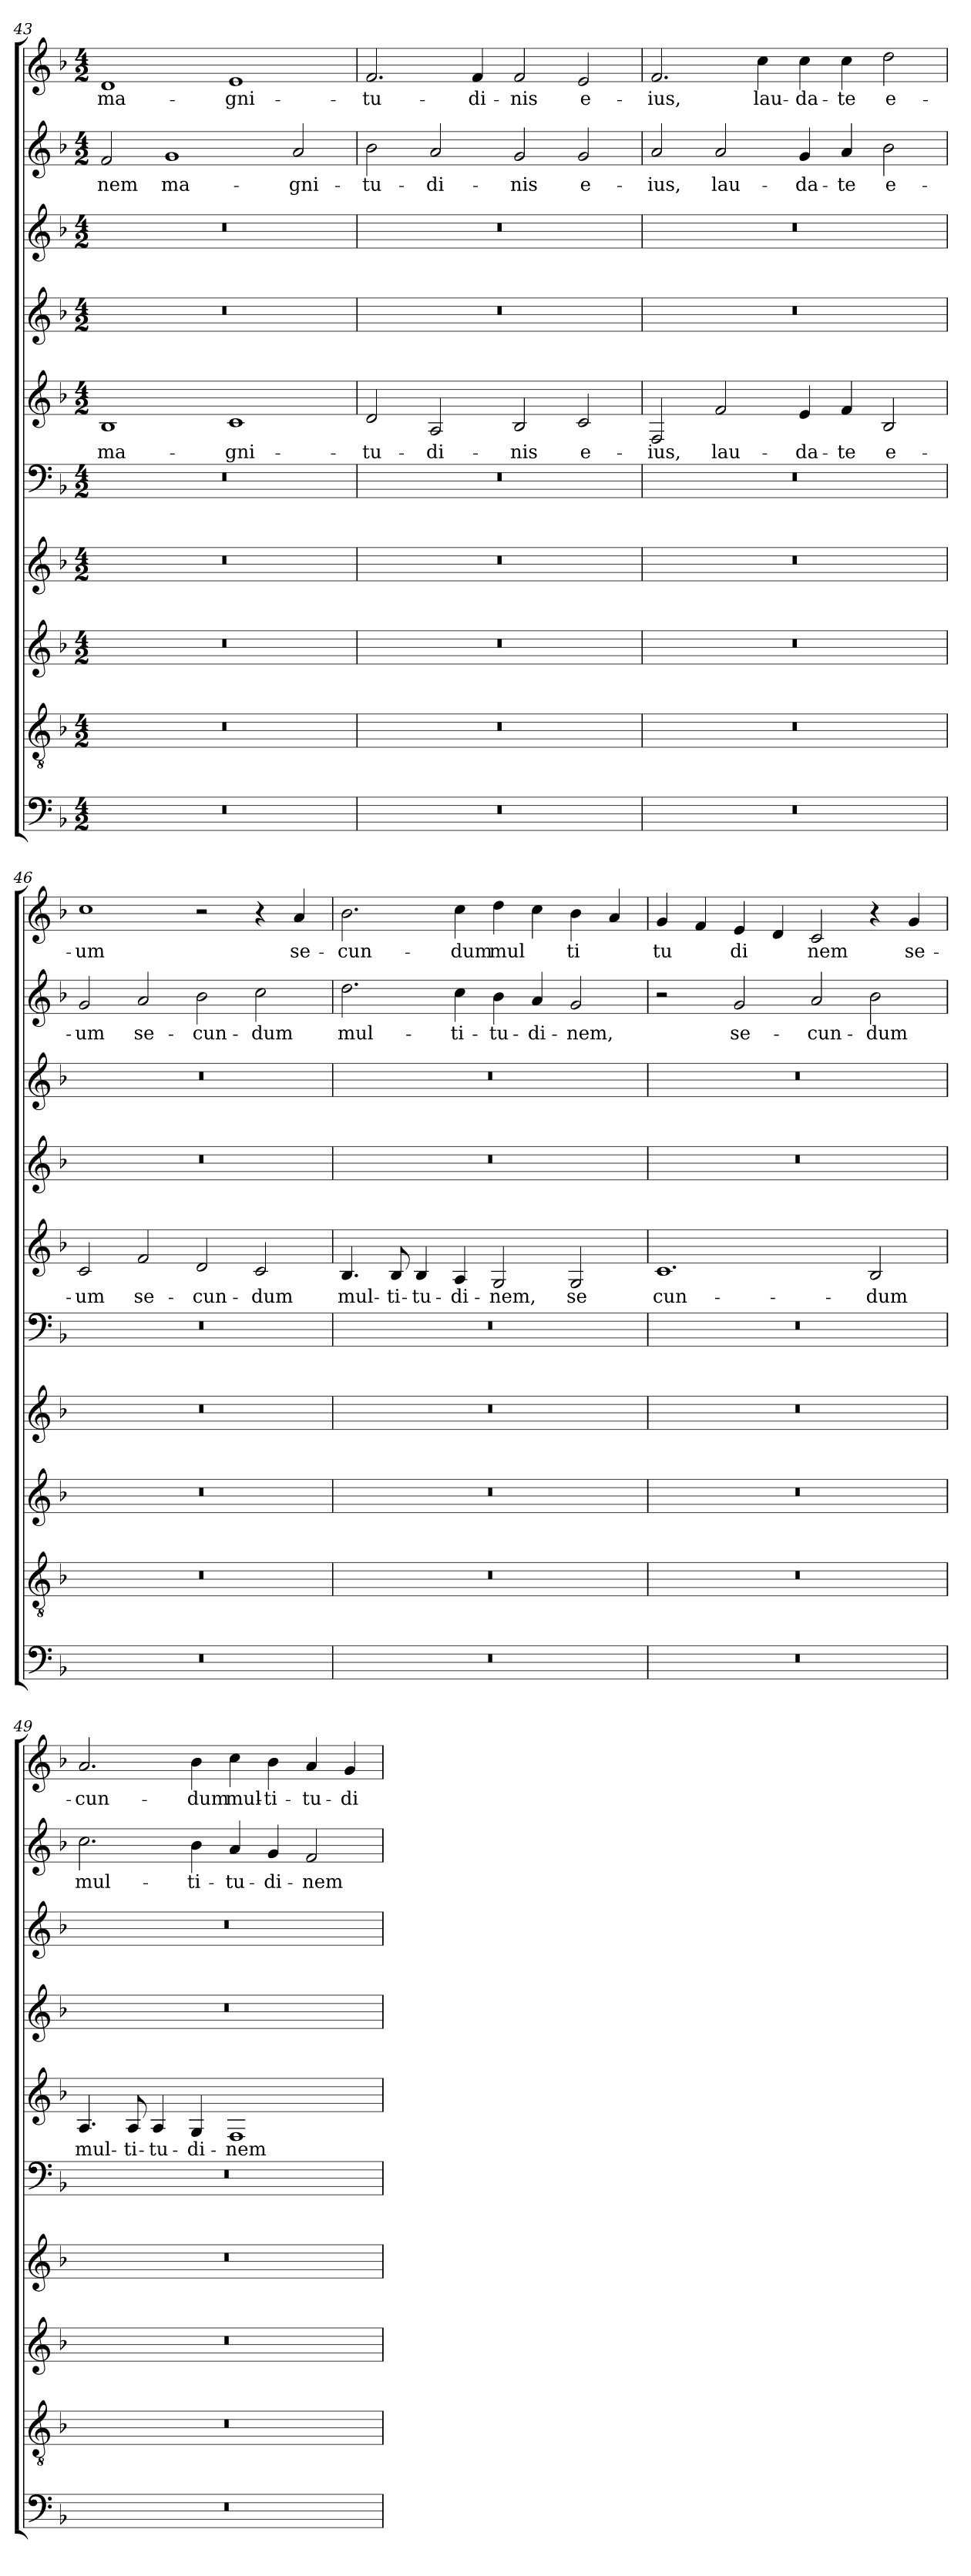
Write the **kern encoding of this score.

**kern	**kern	**kern	**kern	**kern	**kern	**text	**kern	**kern	**kern	**text	**kern	**text
*part10	*part9	*part8	*part7	*part6	*part5	*part5	*part4	*part3	*part2	*part2	*part1	*part1
*staff10	*staff9	*staff8	*staff7	*staff6	*staff5	*staff5	*staff4	*staff3	*staff2	*staff2	*staff1	*staff1
*clefF4	*clefGv2	*clefG2	*clefG2	*clefF4	*clefG2	*	*clefG2	*clefG2	*clefG2	*	*clefG2	*
*k[b-]	*k[b-]	*k[b-]	*k[b-]	*k[b-]	*k[b-]	*	*k[b-]	*k[b-]	*k[b-]	*	*k[b-]	*
*F:	*F:	*F:	*F:	*F:	*F:	*	*F:	*F:	*F:	*	*F:	*
*M4/2	*M4/2	*M4/2	*M4/2	*M4/2	*M4/2	*	*M4/2	*M4/2	*M4/2	*	*M4/2	*
=43	=43	=43	=43	=43	=43	=43	=43	=43	=43	=43	=43	=43
!	!	!	!	!	!	!LO:LY:b	!	!	!	!LO:LY:b	!	!LO:LY:b
0r	0r	0r	0r	0r	1B-	ma-	0r	0r	2f/	nem	1d	ma-
!	!	!	!	!	!	!	!	!	!	!LO:LY:b	!	!
.	.	.	.	.	.	.	.	.	1g	ma-	.	.
!	!	!	!	!	!	!LO:LY:b	!	!	!	!	!	!LO:LY:b
.	.	.	.	.	1c	-gni-	.	.	.	.	1e	-gni-
!	!	!	!	!	!	!	!	!	!	!LO:LY:b	!	!
.	.	.	.	.	.	.	.	.	2a/	-gni-	.	.
=44	=44	=44	=44	=44	=44	=44	=44	=44	=44	=44	=44	=44
!	!	!	!	!	!	!LO:LY:b	!	!	!	!LO:LY:b	!	!LO:LY:b
0r	0r	0r	0r	0r	2d/	-tu-	0r	0r	2b-\	-tu-	2.f/	-tu-
!	!	!	!	!	!	!LO:LY:b	!	!	!	!LO:LY:b	!	!
.	.	.	.	.	2A/	-di-	.	.	2a/	-di-	.	.
!	!	!	!	!	!	!	!	!	!	!	!	!LO:LY:b
.	.	.	.	.	.	.	.	.	.	.	4f/	-di-
!	!	!	!	!	!	!LO:LY:b	!	!	!	!LO:LY:b	!	!LO:LY:b
.	.	.	.	.	2B-/	-nis	.	.	2g/	-nis	2f/	-nis
!	!	!	!	!	!	!LO:LY:b	!	!	!	!LO:LY:b	!	!LO:LY:b
.	.	.	.	.	2c/	e-	.	.	2g/	e-	2e/	e-
!!LO:LB:g=z
=45	=45	=45	=45	=45	=45	=45	=45	=45	=45	=45	=45	=45
!	!	!	!	!	!	!LO:LY:b	!	!	!	!LO:LY:b	!	!LO:LY:b
0r	0r	0r	0r	0r	2F/	-ius,	0r	0r	2a/	-ius,	2.f/	-ius,
!	!	!	!	!	!	!LO:LY:b	!	!	!	!LO:LY:b	!	!
.	.	.	.	.	2f/	lau-	.	.	2a/	lau-	.	.
!	!	!	!	!	!	!	!	!	!	!	!	!LO:LY:b
.	.	.	.	.	.	.	.	.	.	.	4cc\	lau-
!	!	!	!	!	!	!LO:LY:b	!	!	!	!LO:LY:b	!	!LO:LY:b
.	.	.	.	.	4e/	-da-	.	.	4g/	-da-	4cc\	-da-
!	!	!	!	!	!	!LO:LY:b	!	!	!	!LO:LY:b	!	!LO:LY:b
.	.	.	.	.	4f/	-te	.	.	4a/	-te	4cc\	-te
!	!	!	!	!	!	!LO:LY:b	!	!	!	!LO:LY:b	!	!LO:LY:b
.	.	.	.	.	2B-/	e-	.	.	2b-\	e-	2dd\	e-
=46	=46	=46	=46	=46	=46	=46	=46	=46	=46	=46	=46	=46
!	!	!	!	!	!	!LO:LY:b	!	!	!	!LO:LY:b	!	!LO:LY:b
0r	0r	0r	0r	0r	2c/	-um	0r	0r	2g/	-um	1cc	-um
!	!	!	!	!	!	!LO:LY:b	!	!	!	!LO:LY:b	!	!
.	.	.	.	.	2f/	se-	.	.	2a/	se-	.	.
!	!	!	!	!	!	!LO:LY:b	!	!	!	!LO:LY:b	!	!
.	.	.	.	.	2d/	-cun-	.	.	2b-\	-cun-	2r	.
!	!	!	!	!	!	!LO:LY:b	!	!	!	!LO:LY:b	!	!
.	.	.	.	.	2c/	-dum	.	.	2cc\	-dum	4r	.
!	!	!	!	!	!	!	!	!	!	!	!	!LO:LY:b
.	.	.	.	.	.	.	.	.	.	.	4a/	se-
=47	=47	=47	=47	=47	=47	=47	=47	=47	=47	=47	=47	=47
!	!	!	!	!	!	!LO:LY:b	!	!	!	!LO:LY:b	!	!LO:LY:b
0r	0r	0r	0r	0r	4.B-/	mul-	0r	0r	2.dd\	mul-	2.b-\	-cun-
!	!	!	!	!	!	!LO:LY:b	!	!	!	!	!	!
.	.	.	.	.	8B-/	-ti-	.	.	.	.	.	.
!	!	!	!	!	!	!LO:LY:b	!	!	!	!	!	!
.	.	.	.	.	4B-/	-tu-	.	.	.	.	.	.
!	!	!	!	!	!	!LO:LY:b	!	!	!	!LO:LY:b	!	!LO:LY:b
.	.	.	.	.	4A/	-di-	.	.	4cc\	-ti-	4cc\	-dum
!	!	!	!	!	!	!LO:LY:b	!	!	!	!LO:LY:b	!	!LO:LY:b
.	.	.	.	.	2G/	-nem,	.	.	4b-\	-tu-	4dd\	mul
!	!	!	!	!	!	!	!	!	!	!LO:LY:b	!	!LO:LY:b
.	.	.	.	.	.	.	.	.	4a/	-di-	4cc\	­
!	!	!	!	!	!	!LO:LY:b	!	!	!	!LO:LY:b	!	!LO:LY:b
.	.	.	.	.	2G/	se­	.	.	2g/	-nem,	4b-\	ti
!	!	!	!	!	!	!	!	!	!	!	!	!LO:LY:b
.	.	.	.	.	.	.	.	.	.	.	4a/	­
=48	=48	=48	=48	=48	=48	=48	=48	=48	=48	=48	=48	=48
!	!	!	!	!	!	!LO:LY:b	!	!	!	!	!	!LO:LY:b
0r	0r	0r	0r	0r	1.c	cun-	0r	0r	2r	.	4g/	tu
!	!	!	!	!	!	!	!	!	!	!	!	!LO:LY:b
.	.	.	.	.	.	.	.	.	.	.	4f/	­
!	!	!	!	!	!	!	!	!	!	!LO:LY:b	!	!LO:LY:b
.	.	.	.	.	.	.	.	.	2g/	se-	4e/	di
!	!	!	!	!	!	!	!	!	!	!	!	!LO:LY:b
.	.	.	.	.	.	.	.	.	.	.	4d/	­
!	!	!	!	!	!	!	!	!	!	!LO:LY:b	!	!LO:LY:b
.	.	.	.	.	.	.	.	.	2a/	-cun-	2c/	nem
!	!	!	!	!	!	!LO:LY:b	!	!	!	!LO:LY:b	!	!
.	.	.	.	.	2B-/	-dum	.	.	2b-\	-dum	4r	.
!	!	!	!	!	!	!	!	!	!	!	!	!LO:LY:b
.	.	.	.	.	.	.	.	.	.	.	4g/	se-
!!LO:LB:g=z
=49	=49	=49	=49	=49	=49	=49	=49	=49	=49	=49	=49	=49
!	!	!	!	!	!	!LO:LY:b	!	!	!	!LO:LY:b	!	!LO:LY:b
0r	0r	0r	0r	0r	4.A/	mul-	0r	0r	2.cc\	mul-	2.a/	-cun-
!	!	!	!	!	!	!LO:LY:b	!	!	!	!	!	!
.	.	.	.	.	8A/	-ti-	.	.	.	.	.	.
!	!	!	!	!	!	!LO:LY:b	!	!	!	!	!	!
.	.	.	.	.	4A/	-tu-	.	.	.	.	.	.
!	!	!	!	!	!	!LO:LY:b	!	!	!	!LO:LY:b	!	!LO:LY:b
.	.	.	.	.	4G/	-di-	.	.	4b-\	-ti-	4b-\	-dum
!	!	!	!	!	!	!LO:LY:b	!	!	!	!LO:LY:b	!	!LO:LY:b
.	.	.	.	.	1F	-nem	.	.	4a/	-tu-	4cc\	mul-
!	!	!	!	!	!	!	!	!	!	!LO:LY:b	!	!LO:LY:b
.	.	.	.	.	.	.	.	.	4g/	-di-	4b-\	-ti-
!	!	!	!	!	!	!	!	!	!	!LO:LY:b	!	!LO:LY:b
.	.	.	.	.	.	.	.	.	2f/	-nem	4a/	-tu-
!	!	!	!	!	!	!	!	!	!	!	!	!LO:LY:b
.	.	.	.	.	.	.	.	.	.	.	4g/	-di-
=	=	=	=	=	=	=	=	=	=	=	=	=
*-	*-	*-	*-	*-	*-	*-	*-	*-	*-	*-	*-	*-
